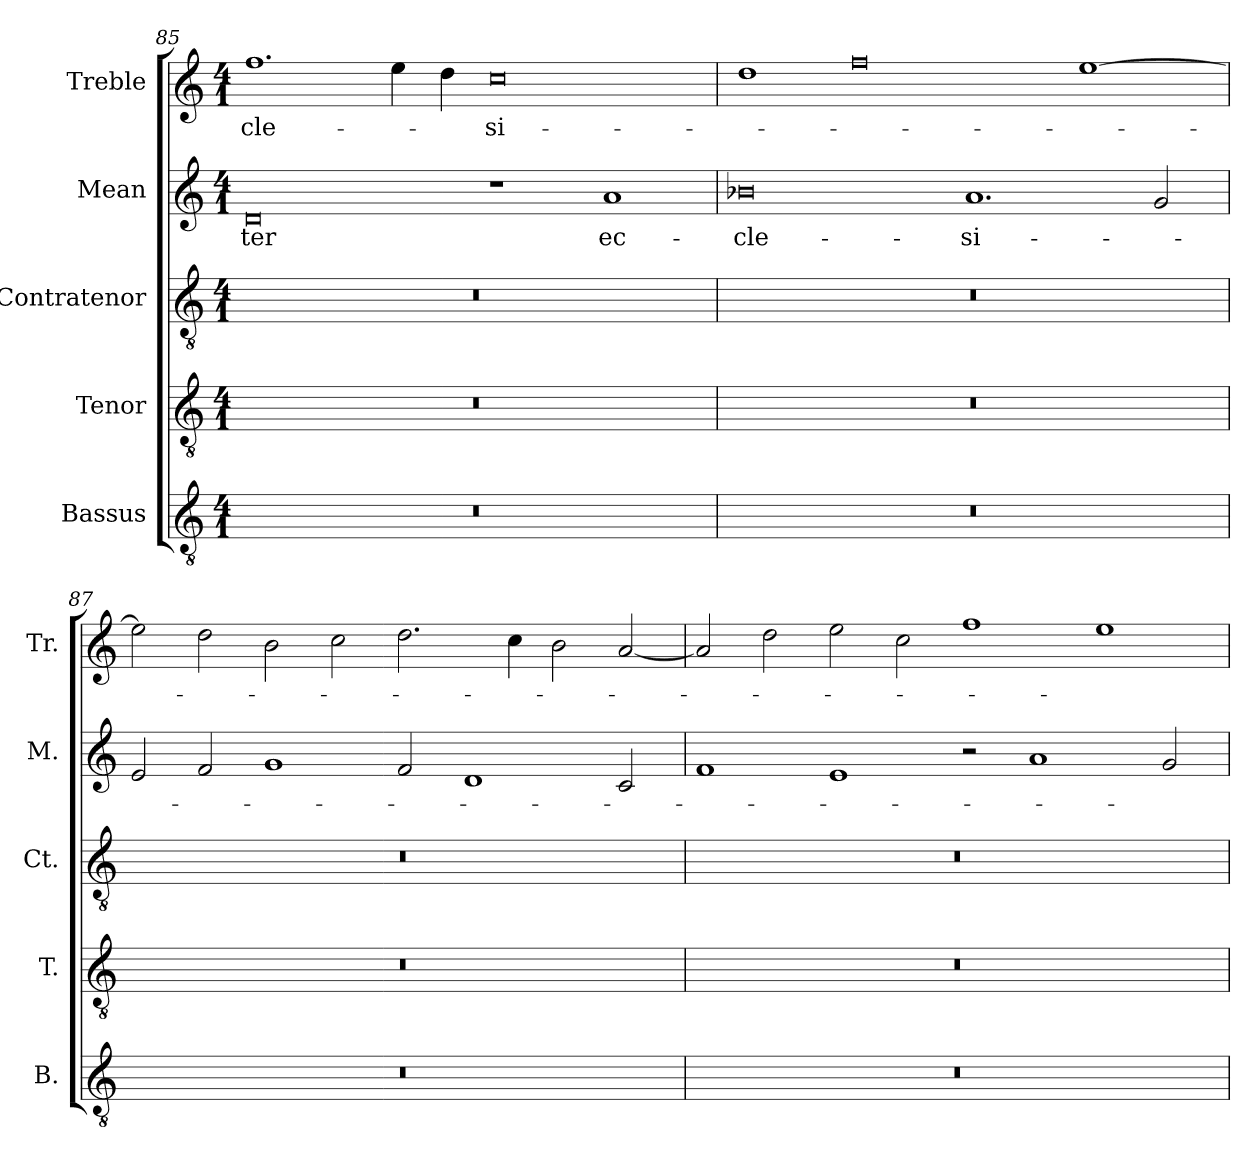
**kern	**kern	**kern	**kern	**text	**kern	**text
*part5	*part4	*part3	*part2	*part2	*part1	*part1
*staff5	*staff4	*staff3	*staff2	*staff2	*staff1	*staff1
*I"Bassus	*I"Tenor	*I"Contratenor	*I"Mean	*	*I"Treble	*
*I'B.	*I'T.	*I'Ct.	*I'M.	*	*I'Tr.	*
*clefGv2	*clefGv2	*clefGv2	*clefG2	*	*clefG2	*
*ITrd7c12	*ITrd7c12	*ITrd7c12	*	*	*	*
*k[]	*k[]	*k[]	*k[]	*	*k[]	*
*	*	*C:	*C:	*	*C:	*
*M4/1	*M4/1	*M4/1	*M4/1	*	*M4/1	*
=85	=85	=85	=85	=85	=85	=85
!LO:N:vis=1	!LO:N:vis=1	!LO:N:vis=1	!	!	!	!
!	!	!	!	!LO:LY:b:color=#000000	!	!
!	!	!	!	!	!	!LO:LY:b:color=#000000
00r	00r	00r	0di	-ter	1.ffi	-cle-
.	.	.	.	.	4eei\	.
.	.	.	.	.	4ddi\	.
!	!	!	!	!	!	!LO:LY:b:color=#000000
.	.	.	1r	.	0cci	-si-
!	!	!	!	!LO:LY:b:color=#000000	!	!
.	.	.	1ai	ec-	.	.
=86	=86	=86	=86	=86	=86	=86
!LO:N:vis=1	!LO:N:vis=1	!LO:N:vis=1	!	!	!	!
!	!	!	!	!LO:LY:b:color=#000000	!	!
00r	00r	00r	0b-Xi	-cle-	1ddi	.
.	.	.	.	.	0ffi	.
!	!	!	!	!LO:LY:b:color=#000000	!	!
.	.	.	1.ai	-si-	.	.
.	.	.	.	.	[>1eei	.
.	.	.	2gi/	.	.	.
!!LO:LB:g=z
=87	=87	=87	=87	=87	=87	=87
!LO:N:vis=1	!LO:N:vis=1	!LO:N:vis=1	!	!	!	!
00r	00r	00r	2ei/	.	2eei\]	.
.	.	.	2fi/	.	2ddi\	.
.	.	.	1gi	.	2bi\	.
.	.	.	.	.	2cci\	.
.	.	.	2fi/	.	2.ddi\	.
.	.	.	1di	.	.	.
.	.	.	.	.	4cci\	.
.	.	.	.	.	2bi\	.
.	.	.	2ci/	.	[<2ai/	.
=88	=88	=88	=88	=88	=88	=88
!LO:N:vis=1	!LO:N:vis=1	!LO:N:vis=1	!	!	!	!
00r	00r	00r	1fi	.	2ai/]	.
.	.	.	.	.	2ddi\	.
.	.	.	1ei	.	2eei\	.
.	.	.	.	.	2cci\	.
.	.	.	2r	.	1ffi	.
.	.	.	1ai	.	.	.
.	.	.	.	.	1eei	.
.	.	.	2gi/	.	.	.
=	=	=	=	=	=	=
*-	*-	*-	*-	*-	*-	*-
